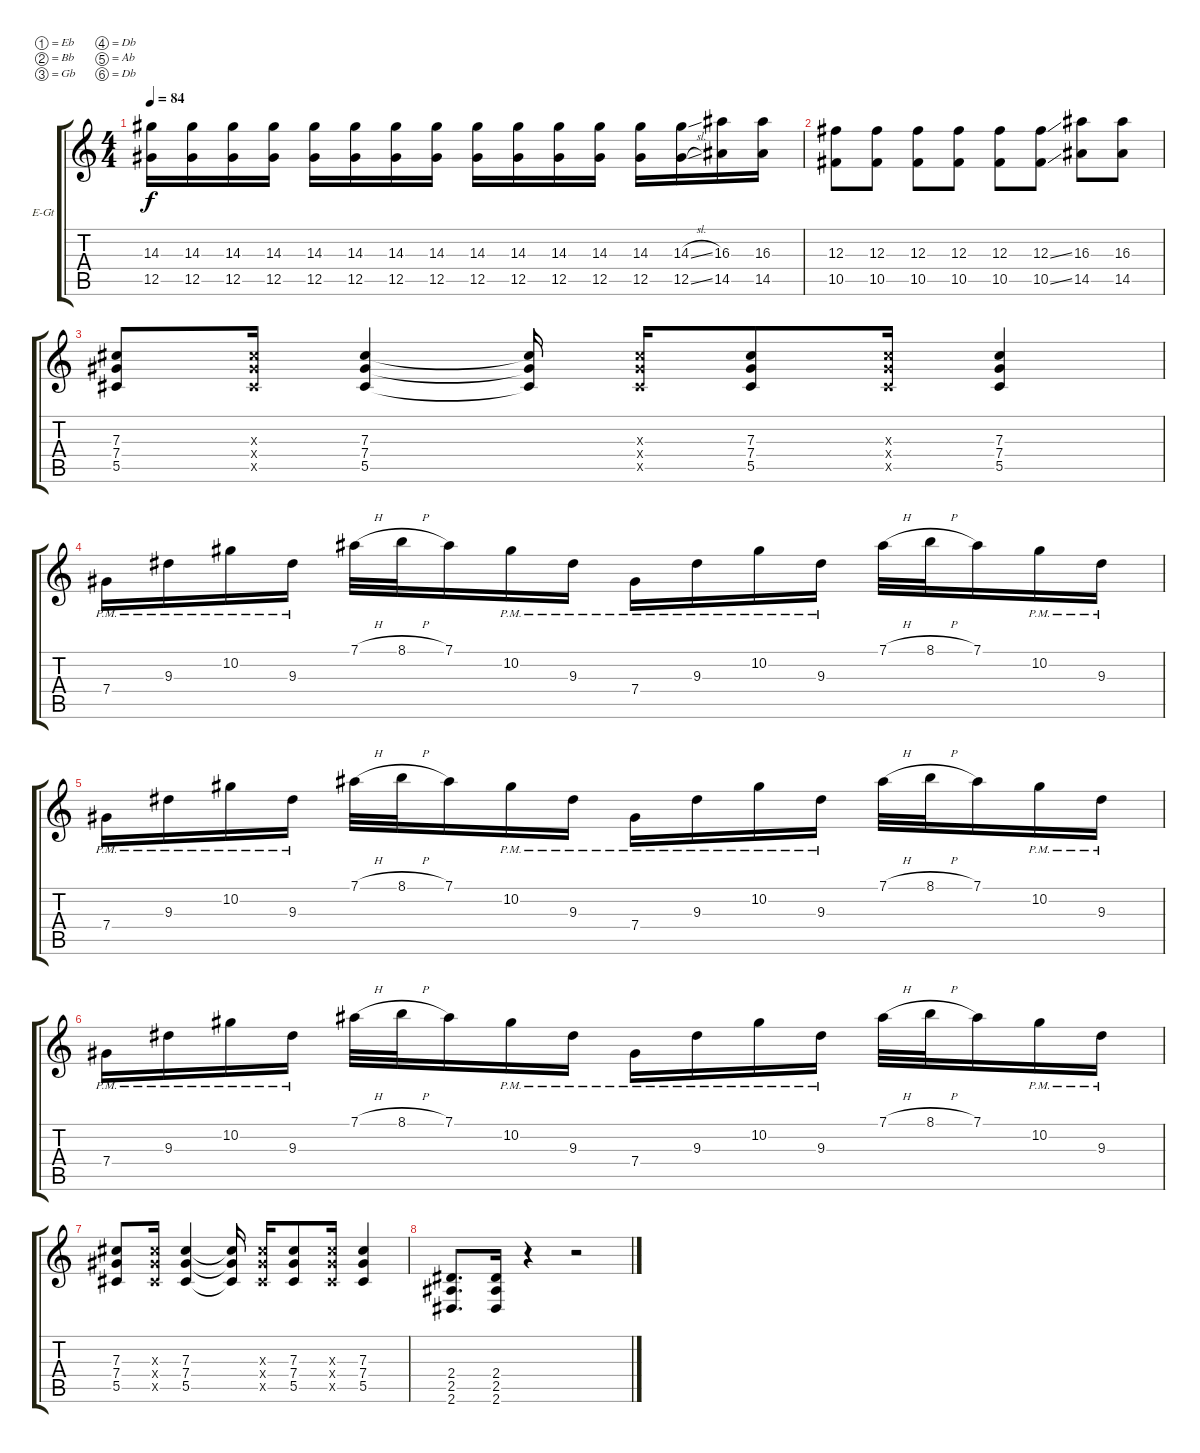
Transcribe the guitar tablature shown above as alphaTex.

\defaultSystemsLayout 4
\bracketExtendMode groupsimilarinstruments
\firstSystemTrackNameOrientation horizontal
\otherSystemsTrackNameOrientation horizontal
\track ("Electric Guitar (Clean)" "E-Gt") {instrument electricguitarclean}
\staff {score tabs}
\tuning (Eb4 Bb3 Gb3 Db3 Ab2 Db2)
\ts (4 4)
\tempo 84
\clef g2
\ks c
(14.3 12.5).16{dy f} (14.3 12.5).16 (14.3 12.5).16 (14.3 12.5).16 (14.3 12.5).16 (14.3 12.5).16 (14.3 12.5).16 (14.3 12.5).16 (14.3 12.5).16 (14.3 12.5).16 (14.3 12.5).16 (14.3 12.5).16 (14.3 12.5).16 (14.3{sl} 12.5{sl}).16 (16.3 14.5).16 (16.3 14.5).16 |
(12.3 10.5).8 (12.3 10.5).8 (12.3 10.5).8 (12.3 10.5).8 (12.3 10.5).8 (12.3{ss} 10.5{ss}).8 (16.3 14.5).8 (16.3 14.5).8 |
(7.3 7.4 5.5).8 (7.3{x} 7.4{x} 5.5{x}).16 (7.3 7.4 5.5).4 (7.3{t} 7.4{t} 5.5{t}).16 (7.3{x} 7.4{x} 5.5{x}).16 (7.3 7.4 5.5).8 (7.3{x} 7.4{x} 5.5{x}).16 (7.3 7.4 5.5).4 |
7.4{pm}.16 9.3{pm}.16 10.2{pm}.16 9.3{pm}.16 7.1{h}.32 8.1{h}.32 7.1.16 10.2{pm}.16 9.3{pm}.16 7.4{pm}.16 9.3{pm}.16 10.2{pm}.16 9.3{pm}.16 7.1{h}.32 8.1{h}.32 7.1.16 10.2{pm}.16 9.3{pm}.16 |
7.4{pm}.16 9.3{pm}.16 10.2{pm}.16 9.3{pm}.16 7.1{h}.32 8.1{h}.32 7.1.16 10.2{pm}.16 9.3{pm}.16 7.4{pm}.16 9.3{pm}.16 10.2{pm}.16 9.3{pm}.16 7.1{h}.32 8.1{h}.32 7.1.16 10.2{pm}.16 9.3{pm}.16 |
7.4{pm}.16 9.3{pm}.16 10.2{pm}.16 9.3{pm}.16 7.1{h}.32 8.1{h}.32 7.1.16 10.2{pm}.16 9.3{pm}.16 7.4{pm}.16 9.3{pm}.16 10.2{pm}.16 9.3{pm}.16 7.1{h}.32 8.1{h}.32 7.1.16 10.2{pm}.16 9.3{pm}.16 |
(7.3 7.4 5.5).8 (7.3{x} 7.4{x} 5.5{x}).16 (7.3 7.4 5.5).4 (7.3{t} 7.4{t} 5.5{t}).16 (7.3{x} 7.4{x} 5.5{x}).16 (7.3 7.4 5.5).8 (7.3{x} 7.4{x} 5.5{x}).16 (7.3 7.4 5.5).4 |
(2.4 2.5 2.6).8{d} (2.4 2.5 2.6).16 r.4 r.2
